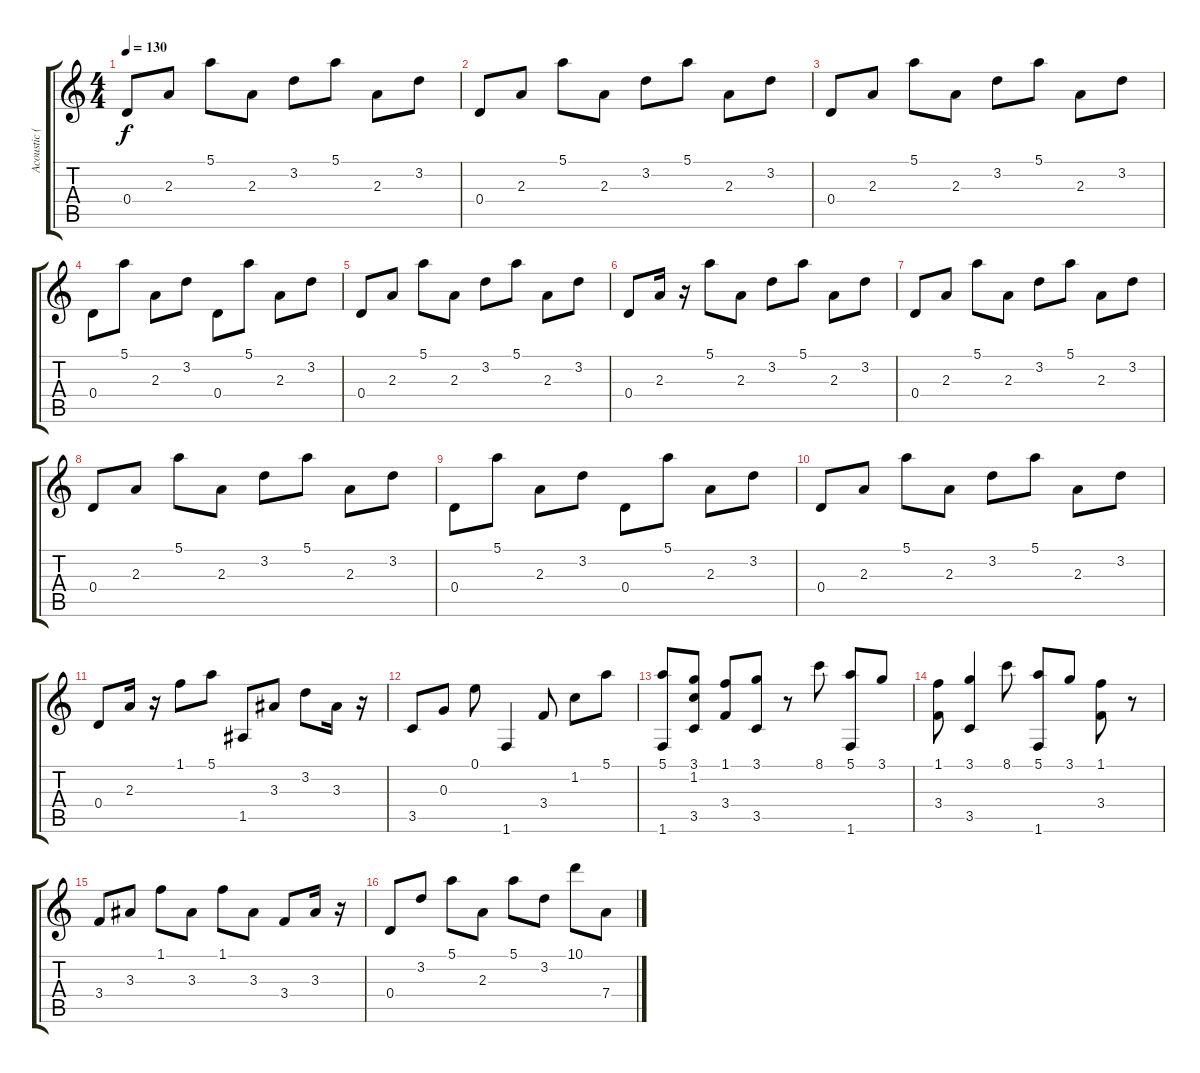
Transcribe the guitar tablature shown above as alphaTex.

\track ("Acoustic (steel)" "Acoustic (") {instrument acousticguitarsteel}
\staff {score tabs}
\tuning (E4 B3 G3 D3 A2 E2) {hide}
\ts (4 4)
\tempo 130
\clef g2
\ks c
0.4.8{dy f} 2.3.8 5.1.8 2.3.8 3.2.8 5.1.8 2.3.8 3.2.8 |
0.4.8 2.3.8 5.1.8 2.3.8 3.2.8 5.1.8 2.3.8 3.2.8 |
0.4.8 2.3.8 5.1.8 2.3.8 3.2.8 5.1.8 2.3.8 3.2.8 |
0.4.8 5.1.8 2.3.8 3.2.8 0.4.8 5.1.8 2.3.8 3.2.8 |
0.4.8 2.3.8 5.1.8 2.3.8 3.2.8 5.1.8 2.3.8 3.2.8 |
0.4.8 2.3.16 r.16 5.1.8 2.3.8 3.2.8 5.1.8 2.3.8 3.2.8 |
0.4.8 2.3.8 5.1.8 2.3.8 3.2.8 5.1.8 2.3.8 3.2.8 |
0.4.8 2.3.8 5.1.8 2.3.8 3.2.8 5.1.8 2.3.8 3.2.8 |
0.4.8 5.1.8 2.3.8 3.2.8 0.4.8 5.1.8 2.3.8 3.2.8 |
0.4.8 2.3.8 5.1.8 2.3.8 3.2.8 5.1.8 2.3.8 3.2.8 |
0.4.8 2.3.16 r.16 1.1.8 5.1.8 1.5.8 3.3.8 3.2.8 3.3.16 r.16 |
3.5.8 0.3.8 0.1.8 1.6.4 3.4.8 1.2.8 5.1.8 |
(5.1 1.6).8 (3.1 1.2 3.5).8 (1.1 3.4).8 (3.1 3.5).8 r.8 8.1.8 (5.1 1.6).8 3.1.8 |
(1.1 3.4).8 (3.1 3.5).4 8.1.8 (5.1 1.6).8 3.1.8 (1.1 3.4).8 r.8 |
3.4.8 3.3.8 1.1.8 3.3.8 1.1.8 3.3.8 3.4.8 3.3.16 r.16 |
0.4.8 3.2.8 5.1.8 2.3.8 5.1.8 3.2.8 10.1.8 7.4.8
